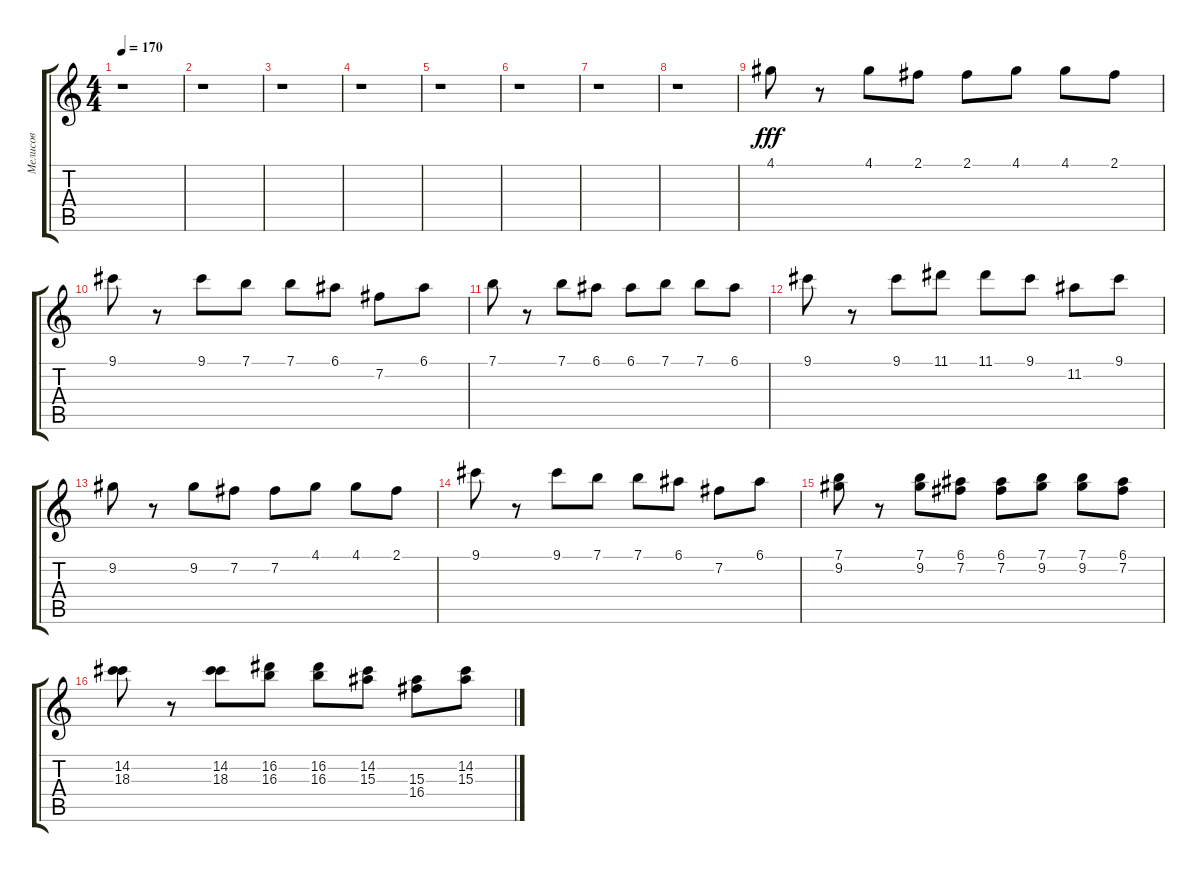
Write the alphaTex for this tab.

\track ("Мелисов" "Мелисов") {instrument distortionguitar}
\staff {score tabs}
\tuning (E4 B3 G3 D3 A2 E2) {hide}
\ts (4 4)
\tempo 170
\clef g2
\ks c
r.1{dy fff} |
r.1 |
r.1 |
r.1 |
r.1 |
r.1 |
r.1 |
r.1 |
4.1.8 r.8 4.1.8 2.1.8 2.1.8 4.1.8 4.1.8 2.1.8 |
9.1.8 r.8 9.1.8 7.1.8 7.1.8 6.1.8 7.2.8 6.1.8 |
7.1.8 r.8 7.1.8 6.1.8 6.1.8 7.1.8 7.1.8 6.1.8 |
9.1.8 r.8 9.1.8 11.1.8 11.1.8 9.1.8 11.2.8 9.1.8 |
9.2.8 r.8 9.2.8 7.2.8 7.2.8 4.1.8 4.1.8 2.1.8 |
9.1.8 r.8 9.1.8 7.1.8 7.1.8 6.1.8 7.2.8 6.1.8 |
(7.1 9.2).8 r.8 (7.1 9.2).8 (6.1 7.2).8 (6.1 7.2).8 (7.1 9.2).8 (7.1 9.2).8 (6.1 7.2).8 |
(14.2 18.3).8 r.8 (14.2 18.3).8 (16.2 16.3).8 (16.2 16.3).8 (14.2 15.3).8 (15.3 16.4).8 (14.2 15.3).8
